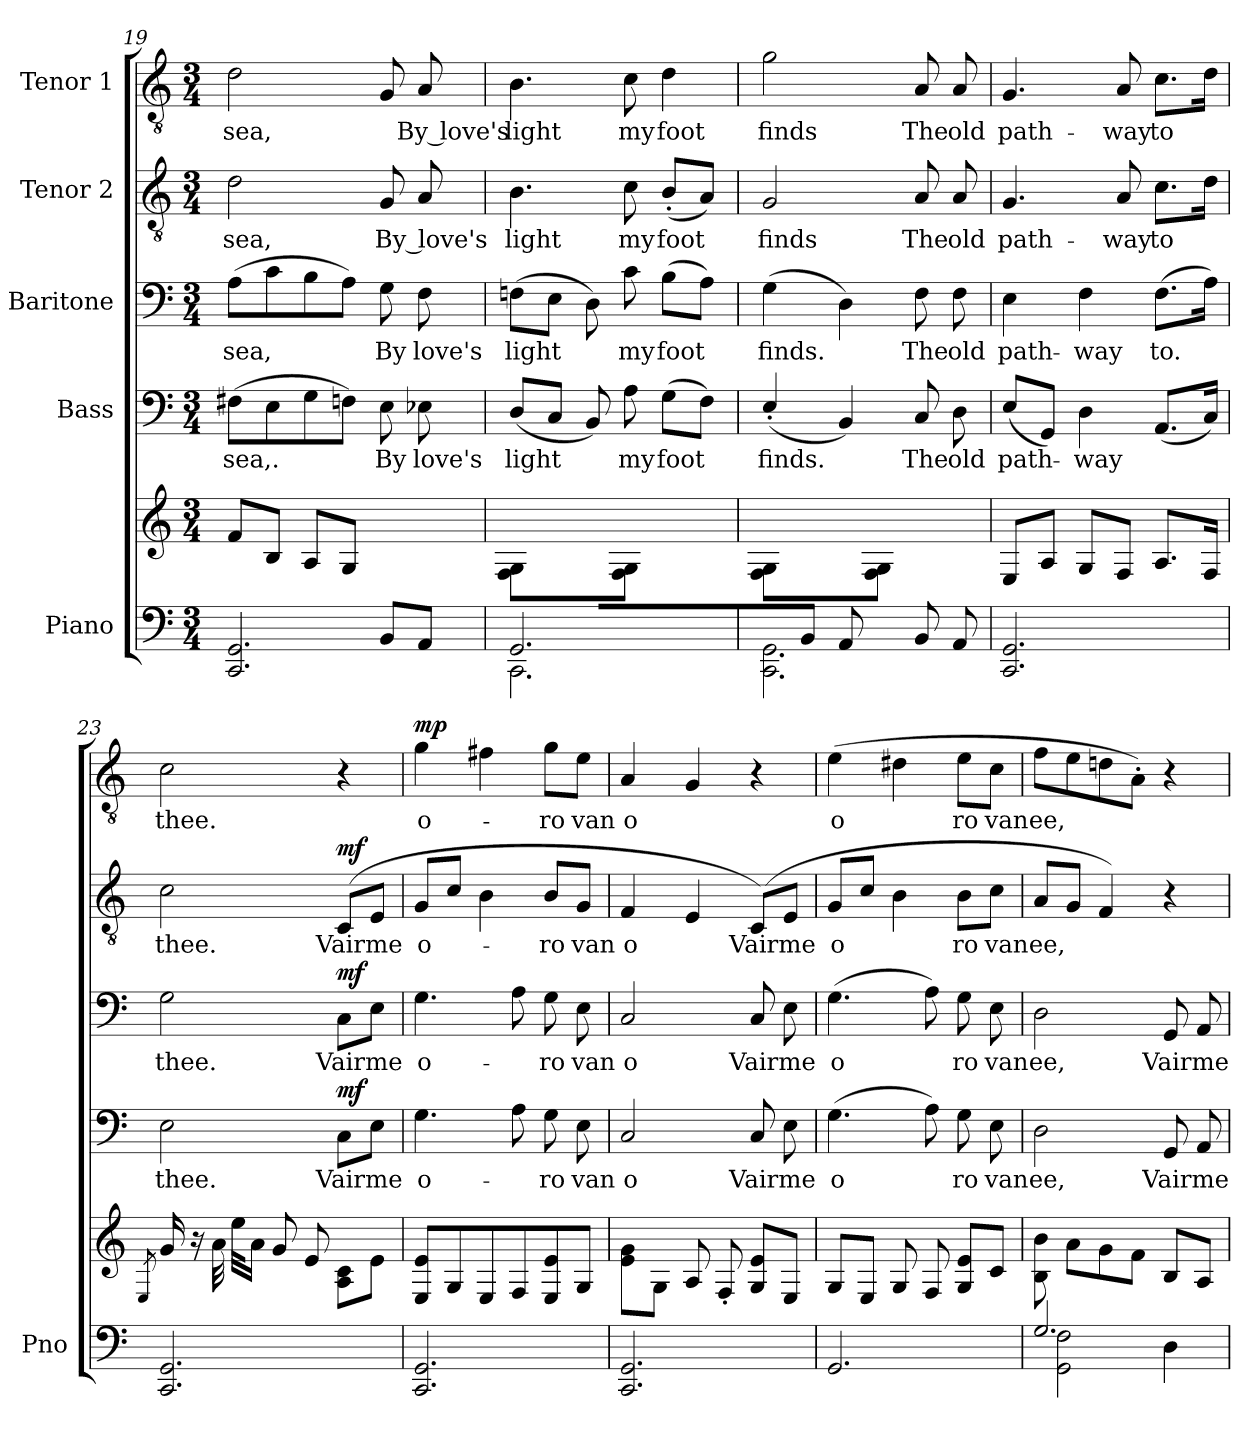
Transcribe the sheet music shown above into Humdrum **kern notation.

**kern	**kern	**kern	**text	**dynam	**kern	**text	**dynam	**kern	**text	**dynam	**kern	**text	**dynam
*part5	*part5	*part4	*part4	*part4	*part3	*part3	*part3	*part2	*part2	*part2	*part1	*part1	*part1
*staff6	*staff5	*staff4	*staff4	*staff4	*staff3	*staff3	*staff3	*staff2	*staff2	*staff2	*staff1	*staff1	*staff1
*I"Piano	*	*I"Bass	*	*	*I"Baritone	*	*	*I"Tenor 2	*	*	*I"Tenor 1	*	*
*I'Pno	*	*	*	*	*	*	*	*	*	*	*	*	*
!!LO:PB:g=z
*clefF4	*clefG2	*clefF4	*	*	*clefF4	*	*	*clefGv2	*	*	*clefGv2	*	*
*k[]	*k[]	*k[]	*	*	*k[]	*	*	*k[]	*	*	*k[]	*	*
*M3/4	*M3/4	*M3/4	*	*	*M3/4	*	*	*M3/4	*	*	*M3/4	*	*
=19	=19	=19	=19	=19	=19	=19	=19	=19	=19	=19	=19	=19	=19
*^	*	*	*	*	*	*	*	*	*	*	*	*	*
!	!	!	!	!LO:LY:b	!	!	!LO:LY:b	!	!	!LO:LY:b	!	!	!LO:LY:b	!
2ryy	2.CC/ 2.GG/	8f/L	(8F#X\L	sea,.	.	(8A\L	sea,	.	2d\	sea,	.	2d\	sea,	.
.	.	8B/J	8E\	.	.	8c\	.	.	.	.	.	.	.	.
.	.	8A/L	8G\	.	.	8B\	.	.	.	.	.	.	.	.
.	.	8G/J	8Fn\J)	.	.	8A\J)	.	.	.	.	.	.	.	.
!	!	!	!	!LO:LY:b	!	!	!LO:LY:b	!	!	!LO:LY:b	!	!	!	!
8BB/L	.	4ryy	8E\	By	.	8G\	By	.	8G/	By love's	.	8G/	.	.
!	!	!	!	!LO:LY:b	!	!	!LO:LY:b	!	!	!	!	!	!LO:LY:b	!
8AA/J	.	.	8E-X\	love's	.	8F\	love's	.	8A/	.	.	8A/	By love's	.
=20	=20	=20	=20	=20	=20	=20	=20	=20	=20	=20	=20	=20	=20	=20
*	*^	*	*	*	*	*	*	*	*	*	*	*	*	*
!	!	!	!	!	!LO:LY:b	!	!	!LO:LY:b	!	!	!LO:LY:b	!	!	!LO:LY:b	!
8ryy	2.GG/	2.CC\	8F\ 8G\L	(8D/L	light	.	(8Fn\L	light	.	4.B\	light	.	4.B\	light	.
8BB/J	.	.	4ryy	8C/J	.	.	8E\J	.	.	.	.	.	.	.	.
8AA/L	.	.	.	8BB/)	.	.	8D\)	.	.	.	.	.	.	.	.
!	!	!	!	!	!LO:LY:b	!	!	!LO:LY:b	!	!	!LO:LY:b	!	!	!LO:LY:b	!
8ryy	.	.	8F\ 8G\J	8A\	my	.	8c\	my	.	8c\	my	.	8c\	my	.
!	!	!	!	!	!LO:LY:b	!	!	!LO:LY:b	!	!	!LO:LY:b	!	!	!LO:LY:b	!
8BB/	.	.	4ryy	(8G\L	foot	.	(8B\L	foot	.	(8B'/L	foot	.	4d\	foot	.
8AA/	.	.	.	8F\J)	.	.	8A\J)	.	.	8A/J)	.	.	.	.	.
*	*v	*v	*	*	*	*	*	*	*	*	*	*	*	*	*
=21	=21	=21	=21	=21	=21	=21	=21	=21	=21	=21	=21	=21	=21	=21
!	!	!	!	!LO:LY:b	!	!	!LO:LY:b	!	!	!LO:LY:b	!	!	!LO:LY:b	!
8ryy	2.CC\ 2.GG\	8F\ 8G\L	(4E'/	finds.	.	(4G\	finds.	.	2G/	finds	.	2g\	finds	.
8BB/J	.	4ryy	.	.	.	.	.	.	.	.	.	.	.	.
8AA/L	.	.	4BB/)	.	.	4D\)	.	.	.	.	.	.	.	.
8ryy	.	8F\ 8G\J	.	.	.	.	.	.	.	.	.	.	.	.
!	!	!	!	!LO:LY:b	!	!	!LO:LY:b	!	!	!LO:LY:b	!	!	!LO:LY:b	!
8BB/	.	4ryy	8C/	The	.	8F\	The	.	8A/	The	.	8A/	The	.
!	!	!	!	!LO:LY:b	!	!	!LO:LY:b	!	!	!LO:LY:b	!	!	!LO:LY:b	!
8AA/	.	.	8D\	old	.	8F\	old	.	8A/	old	.	8A/	old	.
*v	*v	*	*	*	*	*	*	*	*	*	*	*	*	*
=22	=22	=22	=22	=22	=22	=22	=22	=22	=22	=22	=22	=22	=22
!	!	!	!LO:LY:b	!	!	!LO:LY:b	!	!	!LO:LY:b	!	!	!LO:LY:b	!
2.CC/ 2.GG/	8E/L	(8E/L	path-	.	4E\	path-	.	4.G/	path-	.	4.G/	path-	.
.	8A/J	8GG/J)	.	.	.	.	.	.	.	.	.	.	.
!	!	!	!LO:LY:b	!	!	!LO:LY:b	!	!	!	!	!	!	!
.	8G/L	4D\	-way	.	4F\	-way	.	.	.	.	.	.	.
!	!	!	!	!	!	!	!	!	!LO:LY:b	!	!	!LO:LY:b	!
.	8F/J	.	.	.	.	.	.	8A/	-way	.	8A/	-way	.
!	!	!	!	!	!	!LO:LY:b	!	!	!LO:LY:b	!	!	!LO:LY:b	!
.	8.A/L	(8.AA/L	.	.	(8.F\L	to.	.	8.c\L	to	.	8.c\L	to	.
.	16F/Jk	16C/Jk)	.	.	16A\Jk)	.	.	16d\Jk	.	.	16d\Jk	.	.
=23	=23	=23	=23	=23	=23	=23	=23	=23	=23	=23	=23	=23	=23
.	8qE/	.	.	.	.	.	.	.	.	.	.	.	.
!	!	!	!LO:LY:b	!	!	!LO:LY:b	!	!	!LO:LY:b	!	!	!LO:LY:b	!
2.CC/ 2.GG/	16g/	2E\	thee.	.	2G\	thee.	.	2c\	thee.	.	2c\	thee.	.
.	16r	.	.	.	.	.	.	.	.	.	.	.	.
.	32a\	.	.	.	.	.	.	.	.	.	.	.	.
.	32ee\KLL	.	.	.	.	.	.	.	.	.	.	.	.
.	16a\JJ	.	.	.	.	.	.	.	.	.	.	.	.
.	8g/	.	.	.	.	.	.	.	.	.	.	.	.
.	8e/	.	.	.	.	.	.	.	.	.	.	.	.
!	!	!	!LO:LY:b	!LO:DY:a	!	!LO:LY:b	!LO:DY:a	!	!LO:LY:b	!LO:DY:a	!	!	!
.	8A\ 8c\L	8C\L	Vair	mf	8C\L	Vair	mf	(8C/L	Vair	mf	4r	.	.
!	!	!	!LO:LY:b	!	!	!LO:LY:b	!	!	!LO:LY:b	!	!	!	!
.	8e\J	8E\J	me	.	8E\J	me	.	8E/J	me	.	.	.	.
!!LO:LB:g=z
=24	=24	=24	=24	=24	=24	=24	=24	=24	=24	=24	=24	=24	=24
!	!	!	!LO:LY:b	!	!	!LO:LY:b	!	!	!LO:LY:b	!	!	!LO:LY:b	!LO:DY:b
2.CC/ 2.GG/	8E/ 8e/L	4.G\	o-	.	4.G\	o-	.	8G/L	o-	.	4g\	o-	mp
.	8G/	.	.	.	.	.	.	8c/J	.	.	.	.	.
.	8E/	.	.	.	.	.	.	4B\	.	.	4f#X\	.	.
.	8F/	8A\	.	.	8A\	.	.	.	.	.	.	.	.
!	!	!	!LO:LY:b	!	!	!LO:LY:b	!	!	!LO:LY:b	!	!	!LO:LY:b	!
.	8E/ 8e/	8G\	-ro	.	8G\	-ro	.	8B/L	-ro	.	8g\L	-ro	.
!	!	!	!LO:LY:b	!	!	!LO:LY:b	!	!	!LO:LY:b	!	!	!LO:LY:b	!
.	8G/J	8E\	van	.	8E\	van	.	8G/J	van	.	8e\J	van	.
=25	=25	=25	=25	=25	=25	=25	=25	=25	=25	=25	=25	=25	=25
!	!	!	!LO:LY:b	!	!	!LO:LY:b	!	!	!LO:LY:b	!	!	!LO:LY:b	!
2.CC/ 2.GG/	8e\ 8g\L	2C/	o	.	2C/	o	.	4F/	o	.	4A/	o	.
.	8G\J	.	.	.	.	.	.	.	.	.	.	.	.
.	8A/	.	.	.	.	.	.	4E/	.	.	4G/	.	.
.	8F'/	.	.	.	.	.	.	.	.	.	.	.	.
!	!	!	!LO:LY:b	!	!	!LO:LY:b	!	!	!LO:LY:b	!	!	!	!
.	8G/ 8e/L	8C/	Vair	.	8C/	Vair	.	(8C/L)	Vair	.	4r	.	.
!	!	!	!LO:LY:b	!	!	!LO:LY:b	!	!	!LO:LY:b	!	!	!	!
.	8E/J	8E\	me	.	8E\	me	.	8E/J	me	.	.	.	.
=26	=26	=26	=26	=26	=26	=26	=26	=26	=26	=26	=26	=26	=26
!	!	!	!LO:LY:b	!	!	!LO:LY:b	!	!	!LO:LY:b	!	!	!LO:LY:b	!
2.GG/	8G/L	(4.G\	o	.	(4.G\	o	.	8G/L	o	.	(4e\	o	.
.	8E/J	.	.	.	.	.	.	8c/J	.	.	.	.	.
.	8G/	.	.	.	.	.	.	4B\	.	.	4d#X\	.	.
.	8F/	8A\)	.	.	8A\)	.	.	.	.	.	.	.	.
!	!	!	!LO:LY:b	!	!	!LO:LY:b	!	!	!LO:LY:b	!	!	!LO:LY:b	!
.	8G/ 8e/L	8G\	ro	.	8G\	ro	.	8B\L	ro	.	8e\L	ro	.
!	!	!	!LO:LY:b	!	!	!LO:LY:b	!	!	!LO:LY:b	!	!	!LO:LY:b	!
.	8c/J	8E\	van	.	8E\	van	.	8c\J	van	.	8c\J	van	.
=27	=27	=27	=27	=27	=27	=27	=27	=27	=27	=27	=27	=27	=27
*^	*	*	*	*	*	*	*	*	*	*	*	*	*
!	!	!	!	!LO:LY:b	!	!	!LO:LY:b	!	!	!LO:LY:b	!	!	!LO:LY:b	!
2.G/	2GG\ 2F\	8B\ 8b\	2D\	ee,	.	2D\	ee,	.	8A/L	ee,	.	8f\L	ee,	.
.	.	8a\L	.	.	.	.	.	.	8G/J	.	.	8e\	.	.
.	.	8g\	.	.	.	.	.	.	4F/)	.	.	8dn\	.	.
.	.	8f\J	.	.	.	.	.	.	.	.	.	8A'\J)	.	.
!	!	!	!	!LO:LY:b	!	!	!LO:LY:b	!	!	!	!	!	!	!
.	4D\	8B/L	8GG/	Vair	.	8GG/	Vair	.	4r	.	.	4r	.	.
!	!	!	!	!LO:LY:b	!	!	!LO:LY:b	!	!	!	!	!	!	!
.	.	8A/J	8AA/	me	.	8AA/	me	.	.	.	.	.	.	.
*v	*v	*	*	*	*	*	*	*	*	*	*	*	*	*
=	=	=	=	=	=	=	=	=	=	=	=	=	=
*-	*-	*-	*-	*-	*-	*-	*-	*-	*-	*-	*-	*-	*-
